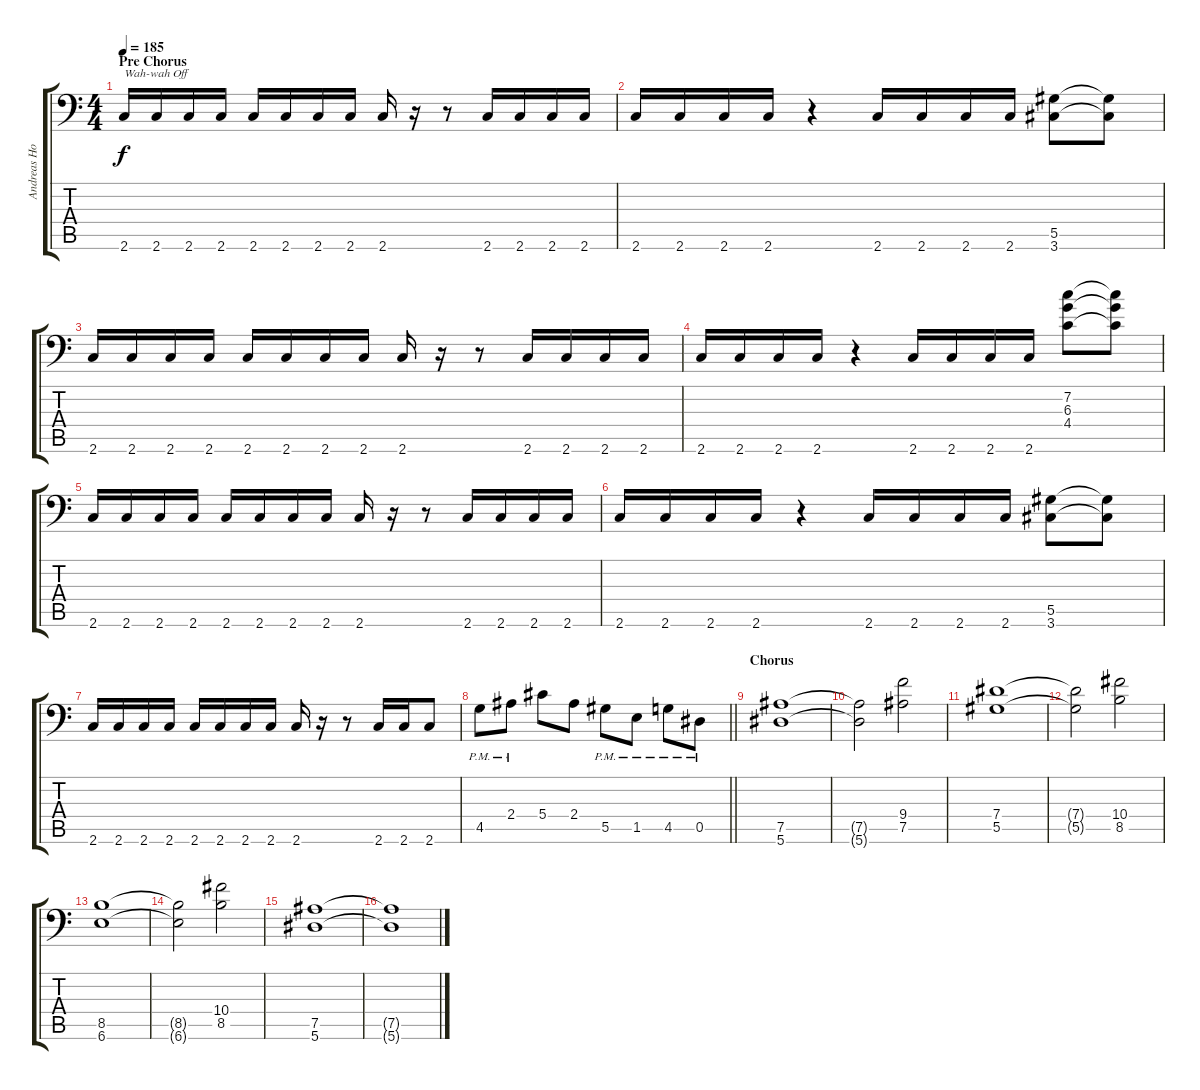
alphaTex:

\track ("Andreas Holma" "Andreas Ho") {instrument overdrivenguitar}
\staff {score tabs}
\tuning (Bb3 F3 Db3 Ab2 Eb2 Bb1) {hide}
\ts (4 4)
\section ("" "Pre Chorus")
\tempo 185
\clef f4
\ks c
2.6.16{txt "Wah-wah Off" dy f instrument overdrivenguitar} 2.6.16 2.6.16 2.6.16 2.6.16 2.6.16 2.6.16 2.6.16 2.6.16 r.16 r.8 2.6.16 2.6.16 2.6.16 2.6.16 |
2.6.16 2.6.16 2.6.16 2.6.16 r.4 2.6.16 2.6.16 2.6.16 2.6.16 (5.5 3.6).8 (5.5{t} 3.6{t}).8 |
2.6.16 2.6.16 2.6.16 2.6.16 2.6.16 2.6.16 2.6.16 2.6.16 2.6.16 r.16 r.8 2.6.16 2.6.16 2.6.16 2.6.16 |
2.6.16 2.6.16 2.6.16 2.6.16 r.4 2.6.16 2.6.16 2.6.16 2.6.16 (7.2 6.3 4.4).8 (7.2{t} 6.3{t} 4.4{t}).8 |
2.6.16 2.6.16 2.6.16 2.6.16 2.6.16 2.6.16 2.6.16 2.6.16 2.6.16 r.16 r.8 2.6.16 2.6.16 2.6.16 2.6.16 |
2.6.16 2.6.16 2.6.16 2.6.16 r.4 2.6.16 2.6.16 2.6.16 2.6.16 (5.5 3.6).8 (5.5{t} 3.6{t}).8 |
2.6.16 2.6.16 2.6.16 2.6.16 2.6.16 2.6.16 2.6.16 2.6.16 2.6.16 r.16 r.8 2.6.16 2.6.16 2.6.8 |
\barLineRight lightlight
4.5{pm}.8 2.4{pm}.8 5.4.8 2.4.8 5.5{pm}.8 1.5{pm}.8 4.5{pm}.8 0.5{pm}.8 |
\section ("" "Chorus")
(7.5 5.6).1 |
(7.5{t} 5.6{t}).2 (9.4 7.5).2 |
(7.4 5.5).1 |
(7.4{t} 5.5{t}).2 (10.4 8.5).2 |
(8.5 6.6).1 |
(8.5{t} 6.6{t}).2 (10.4 8.5).2 |
(7.5 5.6).1 |
(7.5{t} 5.6{t}).1
